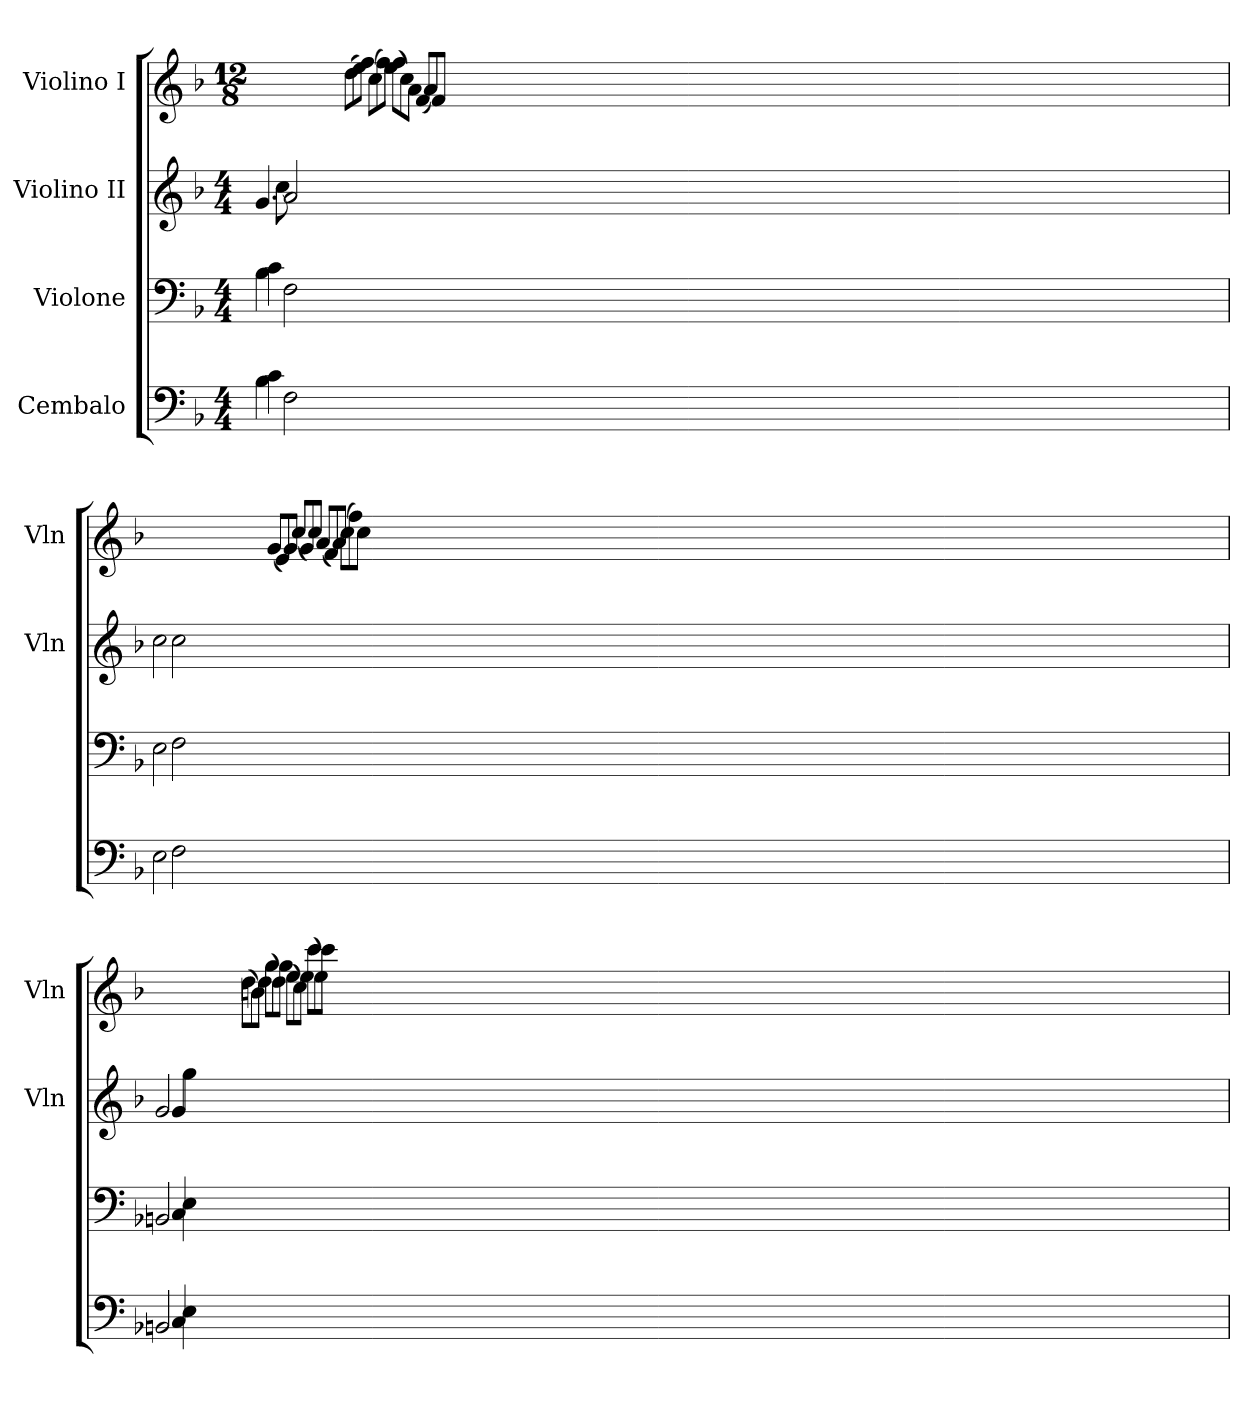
**kern	**kern	**kern	**kern
*part4	*part3	*part2	*part1
*staff4	*staff3	*staff2	*staff1
*I"Cembalo	*I"Violone	*I"Violino II	*I"Violino I
*	*	*I'Vln	*I'Vln
*clefF4	*clefF4	*clefG2	*clefG2
*k[b-]	*k[b-]	*k[b-]	*k[b-]
*F:	*F:	*F:	*F:
*M4/4	*M4/4	*M4/4	*M12/8
=	=	=	=
4B-	4B-	4.g	0.ryy
4c	4c	.	.
.	.	8cc	.
2F	2F	2a	.
0ryy	0ryy	0ryy	.
1ryy	1ryy	1ryy	(8ddL
.	.	.	8ee)
.	.	.	8ffJ
.	.	.	(8ccL
.	.	.	8ff)
.	.	.	8eeJ
.	.	.	(8ffL
.	.	.	8cc)
1ryy	1ryy	1ryy	8aJ
.	.	.	(8fL
.	.	.	8a)
.	.	.	8fJ
.	.	.	4%115ryy
1ryy	1ryy	1ryy	.
1ryy	1ryy	1ryy	.
1ryy	1ryy	1ryy	.
1ryy	1ryy	1ryy	.
1ryy	1ryy	1ryy	.
0.ryy	0.ryy	0.ryy	.
1ryy	1ryy	1ryy	.
1ryy	1ryy	1ryy	.
1ryy	1ryy	1ryy	.
1ryy	1ryy	1ryy	.
1ryy	1ryy	1ryy	.
1ryy	1ryy	1ryy	.
1.ryy	1.ryy	1.ryy	.
1ryy	1ryy	1ryy	.
1..ryy	1..ryy	1..ryy	.
1...ryy	1...ryy	1...ryy	.
1ryy	1ryy	1ryy	.
1ryy	1ryy	1ryy	.
1ryy	1ryy	1ryy	.
8ryy	8ryy	8ryy	.
4ryy	4ryy	4ryy	.
4.ryy	4.ryy	4.ryy	.
2ryy	2ryy	2ryy	.
1ryy	1ryy	1ryy	.
1ryy	1ryy	1ryy	.
1ryy	1ryy	1ryy	.
8ryy	8ryy	8ryy	.
8ryy	8ryy	8ryy	.
4ryy	4ryy	4ryy	.
4.ryy	4.ryy	4.ryy	.
=	=	=	=
2E	2E	2cc	2%7ryy
2F	2F	2cc	.
1ryy	1ryy	1ryy	.
1ryy	1ryy	1ryy	.
1ryy	1ryy	1ryy	.
.	.	.	(8gL
.	.	.	8e)
.	.	.	8gJ
.	.	.	(8ccL
1ryy	1ryy	1ryy	8g)
.	.	.	8ccJ
.	.	.	(8aL
.	.	.	8f)
.	.	.	8aJ
.	.	.	(8ccL
.	.	.	8ff)
.	.	.	8ccJ
0.ryy	0.ryy	0.ryy	4%137ryy
1ryy	1ryy	1ryy	.
1ryy	1ryy	1ryy	.
1ryy	1ryy	1ryy	.
2%7ryy	2%7ryy	2%7ryy	.
1ryy	1ryy	1ryy	.
4%15ryy	4%15ryy	4%15ryy	.
1ryy	1ryy	1ryy	.
1.ryy	1.ryy	1.ryy	.
1ryy	1ryy	1ryy	.
1..ryy	1..ryy	1..ryy	.
1...ryy	1...ryy	1...ryy	.
1ryy	1ryy	1ryy	.
1ryy	1ryy	1ryy	.
1ryy	1ryy	1ryy	.
1ryy	1ryy	1ryy	.
1ryy	1ryy	1ryy	.
2ryy	2ryy	2ryy	.
1ryy	1ryy	1ryy	.
1ryy	1ryy	1ryy	.
1ryy	1ryy	1ryy	.
1ryy	1ryy	1ryy	.
1...ryy	1...ryy	1...ryy	.
8ryy	8ryy	8ryy	.
8ryy	8ryy	8ryy	.
4ryy	4ryy	4ryy	.
4.ryy	4.ryy	4.ryy	.
2ryy	2ryy	2ryy	.
8ryy	8ryy	8ryy	.
=	=	=	=
2BBn	2BBn	2g	00ryy
4C	4C	4g	.
4E	4E	4gg	.
0.ryy	0.ryy	0.ryy	.
1ryy	1ryy	1ryy	(8ddL
.	.	.	8bn)
.	.	.	8ddJ
.	.	.	(8ggL
.	.	.	8dd)
.	.	.	8ggJ
.	.	.	(8eeL
.	.	.	8cc)
1ryy	1ryy	1ryy	8eeJ
.	.	.	(8cccL
.	.	.	8ee)
.	.	.	8cccJ
.	.	.	4%159ryy
1ryy	1ryy	1ryy	.
2%7ryy	2%7ryy	2%7ryy	.
1ryy	1ryy	1ryy	.
4%15ryy	4%15ryy	4%15ryy	.
1ryy	1ryy	1ryy	.
00ryy	00ryy	00ryy	.
1ryy	1ryy	1ryy	.
1ryy	1ryy	1ryy	.
1ryy	1ryy	1ryy	.
1ryy	1ryy	1ryy	.
1ryy	1ryy	1ryy	.
1ryy	1ryy	1ryy	.
1ryy	1ryy	1ryy	.
1ryy	1ryy	1ryy	.
1ryy	1ryy	1ryy	.
1ryy	1ryy	1ryy	.
1ryy	1ryy	1ryy	.
1ryy	1ryy	1ryy	.
1ryy	1ryy	1ryy	.
1ryy	1ryy	1ryy	.
1ryy	1ryy	1ryy	.
1...ryy	1...ryy	1...ryy	.
1ryy	1ryy	1ryy	.
1ryy	1ryy	1ryy	.
1ryy	1ryy	1ryy	.
8ryy	8ryy	8ryy	.
4ryy	4ryy	4ryy	.
4.ryy	4.ryy	4.ryy	.
2ryy	2ryy	2ryy	.
1ryy	1ryy	1ryy	.
1ryy	1ryy	1ryy	.
1ryy	1ryy	1ryy	.
8ryy	8ryy	8ryy	.
8ryy	8ryy	8ryy	.
4ryy	4ryy	4ryy	.
4.ryy	4.ryy	4.ryy	.
=	=	=	=
*-	*-	*-	*-
